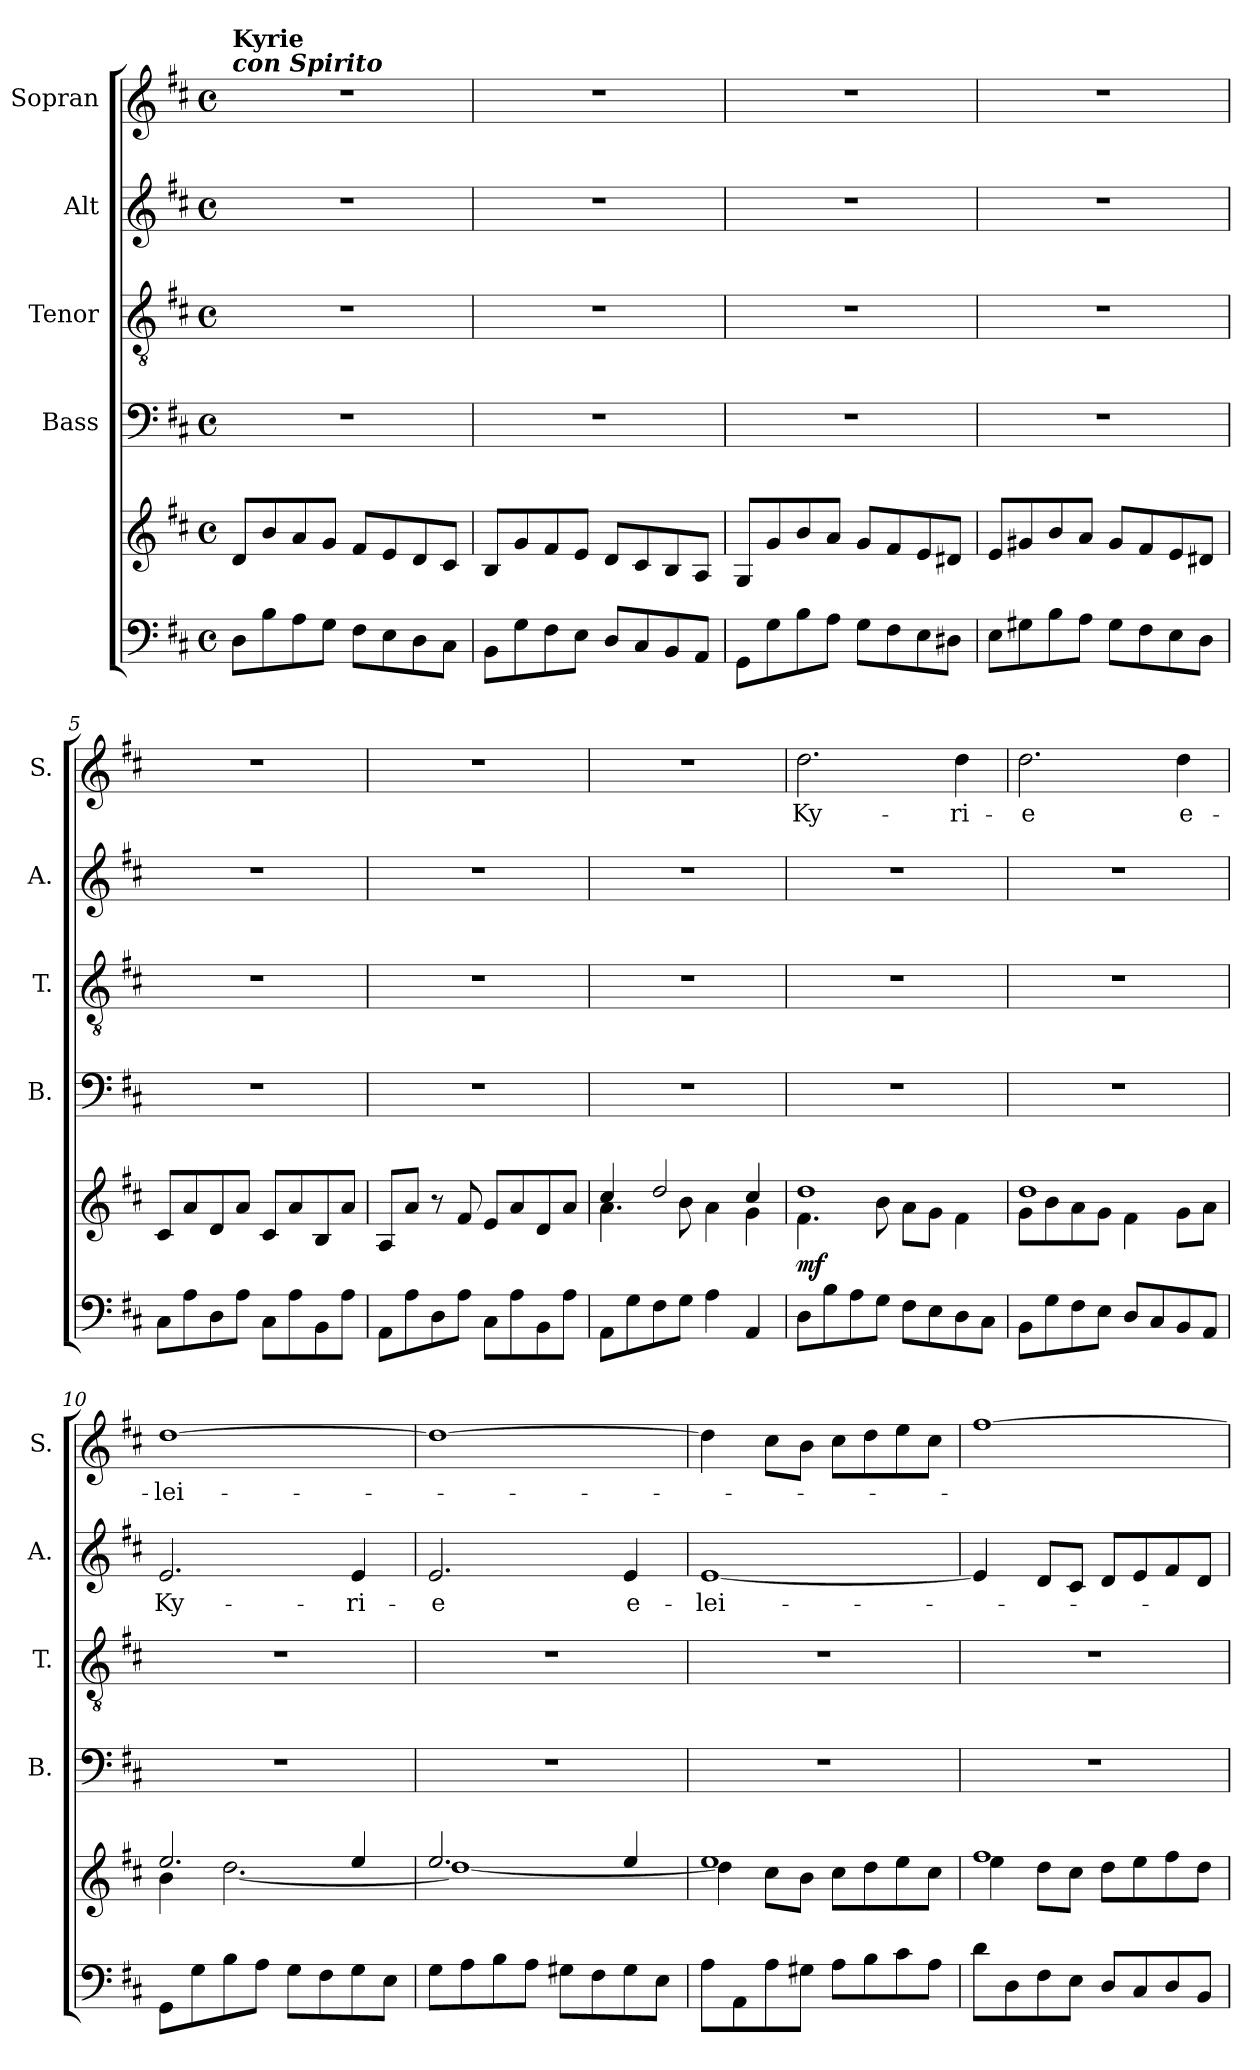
**kern	**kern	**dynam	**kern	**kern	**kern	**text	**kern	**text
*part5	*part5	*part5	*part4	*part3	*part2	*part2	*part1	*part1
*staff6	*staff5	*staff5/6	*staff4	*staff3	*staff2	*staff2	*staff1	*staff1
*	*	*	*I"Bass	*I"Tenor	*I"Alt	*	*I"Sopran	*
*	*	*	*I'B.	*I'T.	*I'A.	*	*I'S.	*
*clefF4	*clefG2	*	*clefF4	*clefGv2	*clefG2	*	*clefG2	*
*k[f#c#]	*k[f#c#]	*	*k[f#c#]	*k[f#c#]	*k[f#c#]	*	*k[f#c#]	*
*D:	*D:	*	*D:	*D:	*D:	*	*D:	*
*M4/4	*M4/4	*	*M4/4	*M4/4	*M4/4	*	*M4/4	*
*met(c)	*met(c)	*	*met(c)	*met(c)	*met(c)	*	*met(c)	*
=1	=1	=1	=1	=1	=1	=1	=1	=1
!	!	!	!	!	!	!	!LO:TX:a:Bi:t=con Spirito	!
!	!	!	!	!	!	!	!LO:TX:a:B:t=Kyrie	!
8D\L	8d/L	.	1r	1r	1r	.	1r	.
8B\	8b/	.	.	.	.	.	.	.
8A\	8a/	.	.	.	.	.	.	.
8G\J	8g/J	.	.	.	.	.	.	.
8F#\L	8f#/L	.	.	.	.	.	.	.
8E\	8e/	.	.	.	.	.	.	.
8D\	8d/	.	.	.	.	.	.	.
8C#\J	8c#/J	.	.	.	.	.	.	.
=2	=2	=2	=2	=2	=2	=2	=2	=2
8BB\L	8B/L	.	1r	1r	1r	.	1r	.
8G\	8g/	.	.	.	.	.	.	.
8F#\	8f#/	.	.	.	.	.	.	.
8E\J	8e/J	.	.	.	.	.	.	.
8D/L	8d/L	.	.	.	.	.	.	.
8C#/	8c#/	.	.	.	.	.	.	.
8BB/	8B/	.	.	.	.	.	.	.
8AA/J	8A/J	.	.	.	.	.	.	.
=3	=3	=3	=3	=3	=3	=3	=3	=3
8GG\L	8G/L	.	1r	1r	1r	.	1r	.
8G\	8g/	.	.	.	.	.	.	.
8B\	8b/	.	.	.	.	.	.	.
8A\J	8a/J	.	.	.	.	.	.	.
8G\L	8g/L	.	.	.	.	.	.	.
8F#\	8f#/	.	.	.	.	.	.	.
8E\	8e/	.	.	.	.	.	.	.
8D#X\J	8d#X/J	.	.	.	.	.	.	.
=4	=4	=4	=4	=4	=4	=4	=4	=4
8E\L	8e/L	.	1r	1r	1r	.	1r	.
8G#X\	8g#X/	.	.	.	.	.	.	.
8B\	8b/	.	.	.	.	.	.	.
8A\J	8a/J	.	.	.	.	.	.	.
8G#\L	8g#/L	.	.	.	.	.	.	.
8F#\	8f#/	.	.	.	.	.	.	.
8E\	8e/	.	.	.	.	.	.	.
8D\J	8d#X/J	.	.	.	.	.	.	.
!!LO:LB:g=z
=5	=5	=5	=5	=5	=5	=5	=5	=5
8C#\L	8c#/L	.	1r	1r	1r	.	1r	.
8A\	8a/	.	.	.	.	.	.	.
8D\	8d/	.	.	.	.	.	.	.
8A\J	8a/J	.	.	.	.	.	.	.
8C#\L	8c#/L	.	.	.	.	.	.	.
8A\	8a/	.	.	.	.	.	.	.
8BB\	8B/	.	.	.	.	.	.	.
8A\J	8a/J	.	.	.	.	.	.	.
=6	=6	=6	=6	=6	=6	=6	=6	=6
8AA\L	8A/L	.	1r	1r	1r	.	1r	.
8A\	8a/J	.	.	.	.	.	.	.
8D\	8r	.	.	.	.	.	.	.
8A\J	8f#/	.	.	.	.	.	.	.
8C#\L	8e/L	.	.	.	.	.	.	.
8A\	8a/	.	.	.	.	.	.	.
8BB\	8d/	.	.	.	.	.	.	.
8A\J	8a/J	.	.	.	.	.	.	.
=7	=7	=7	=7	=7	=7	=7	=7	=7
*	*^	*	*	*	*	*	*	*
8AA\L	4cc#/	4.a\	.	1r	1r	1r	.	1r	.
8G\	.	.	.	.	.	.	.	.	.
8F#\	2dd/	.	.	.	.	.	.	.	.
8G\J	.	8b\	.	.	.	.	.	.	.
4A\	.	4a\	.	.	.	.	.	.	.
4AA/	4cc#/	4g\	.	.	.	.	.	.	.
=8	=8	=8	=8	=8	=8	=8	=8	=8	=8
!	!	!	!LO:DY:b	!	!	!	!	!	!LO:LY:b
8D\L	1dd	4.f#\	mf	1r	1r	1r	.	2.dd\	Ky-
8B\	.	.	.	.	.	.	.	.	.
8A\	.	.	.	.	.	.	.	.	.
8G\J	.	8b\	.	.	.	.	.	.	.
8F#\L	.	8a\L	.	.	.	.	.	.	.
8E\	.	8g\J	.	.	.	.	.	.	.
!	!	!	!	!	!	!	!	!	!LO:LY:b
8D\	.	4f#\	.	.	.	.	.	4dd\	-ri-
8C#\J	.	.	.	.	.	.	.	.	.
=9	=9	=9	=9	=9	=9	=9	=9	=9	=9
!	!	!	!	!	!	!	!	!	!LO:LY:b
8BB\L	1dd	8g\L	.	1r	1r	1r	.	2.dd\	-e
8G\	.	8b\	.	.	.	.	.	.	.
8F#\	.	8a\	.	.	.	.	.	.	.
8E\J	.	8g\J	.	.	.	.	.	.	.
8D/L	.	4f#\	.	.	.	.	.	.	.
8C#/	.	.	.	.	.	.	.	.	.
!	!	!	!	!	!	!	!	!	!LO:LY:b
8BB/	.	8g\L	.	.	.	.	.	4dd\	e-
8AA/J	.	8a\J	.	.	.	.	.	.	.
!!LO:PB:g=z
=10	=10	=10	=10	=10	=10	=10	=10	=10	=10
!	!	!	!	!	!	!	!LO:LY:b	!	!LO:LY:b
8GG\L	2.ee/	4b\	.	1r	1r	2.e/	Ky-	[1dd	-lei-
8G\	.	.	.	.	.	.	.	.	.
8B\	.	[<2.dd\	.	.	.	.	.	.	.
8A\J	.	.	.	.	.	.	.	.	.
8G\L	.	.	.	.	.	.	.	.	.
8F#\	.	.	.	.	.	.	.	.	.
!	!	!	!	!	!	!	!LO:LY:b	!	!
8G\	4ee/	.	.	.	.	4e/	-ri-	.	.
8E\J	.	.	.	.	.	.	.	.	.
=11	=11	=11	=11	=11	=11	=11	=11	=11	=11
!	!	!	!	!	!	!	!LO:LY:b	!	!
8G\L	2.ee/	1dd_	.	1r	1r	2.e/	-e	1dd_	.
8A\	.	.	.	.	.	.	.	.	.
8B\	.	.	.	.	.	.	.	.	.
8A\J	.	.	.	.	.	.	.	.	.
8G#X\L	.	.	.	.	.	.	.	.	.
8F#\	.	.	.	.	.	.	.	.	.
!	!	!	!	!	!	!	!LO:LY:b	!	!
8G#\	4ee/	.	.	.	.	4e/	e-	.	.
8E\J	.	.	.	.	.	.	.	.	.
=12	=12	=12	=12	=12	=12	=12	=12	=12	=12
!	!	!	!	!	!	!	!LO:LY:b	!	!
8A\L	1ee	4dd\]	.	1r	1r	[1e	-lei-	4dd\]	.
8AA\	.	.	.	.	.	.	.	.	.
8A\	.	8cc#\L	.	.	.	.	.	8cc#\L	.
8G#X\J	.	8b\J	.	.	.	.	.	8b\J	.
8A\L	.	8cc#\L	.	.	.	.	.	8cc#\L	.
8B\	.	8dd\	.	.	.	.	.	8dd\	.
8c#\	.	8ee\	.	.	.	.	.	8ee\	.
8A\J	.	8cc#\J	.	.	.	.	.	8cc#\J	.
=13	=13	=13	=13	=13	=13	=13	=13	=13	=13
8d\L	1ff#	4ee\	.	1r	1r	4e/]	.	[1ff#	.
8D\	.	.	.	.	.	.	.	.	.
8F#\	.	8dd\L	.	.	.	8d/L	.	.	.
8E\J	.	8cc#\J	.	.	.	8c#/J	.	.	.
8D/L	.	8dd\L	.	.	.	8d/L	.	.	.
8C#/	.	8ee\	.	.	.	8e/	.	.	.
8D/	.	8ff#\	.	.	.	8f#/	.	.	.
8BB/J	.	8dd\J	.	.	.	8d/J	.	.	.
*	*v	*v	*	*	*	*	*	*	*
=	=	=	=	=	=	=	=	=
*-	*-	*-	*-	*-	*-	*-	*-	*-
